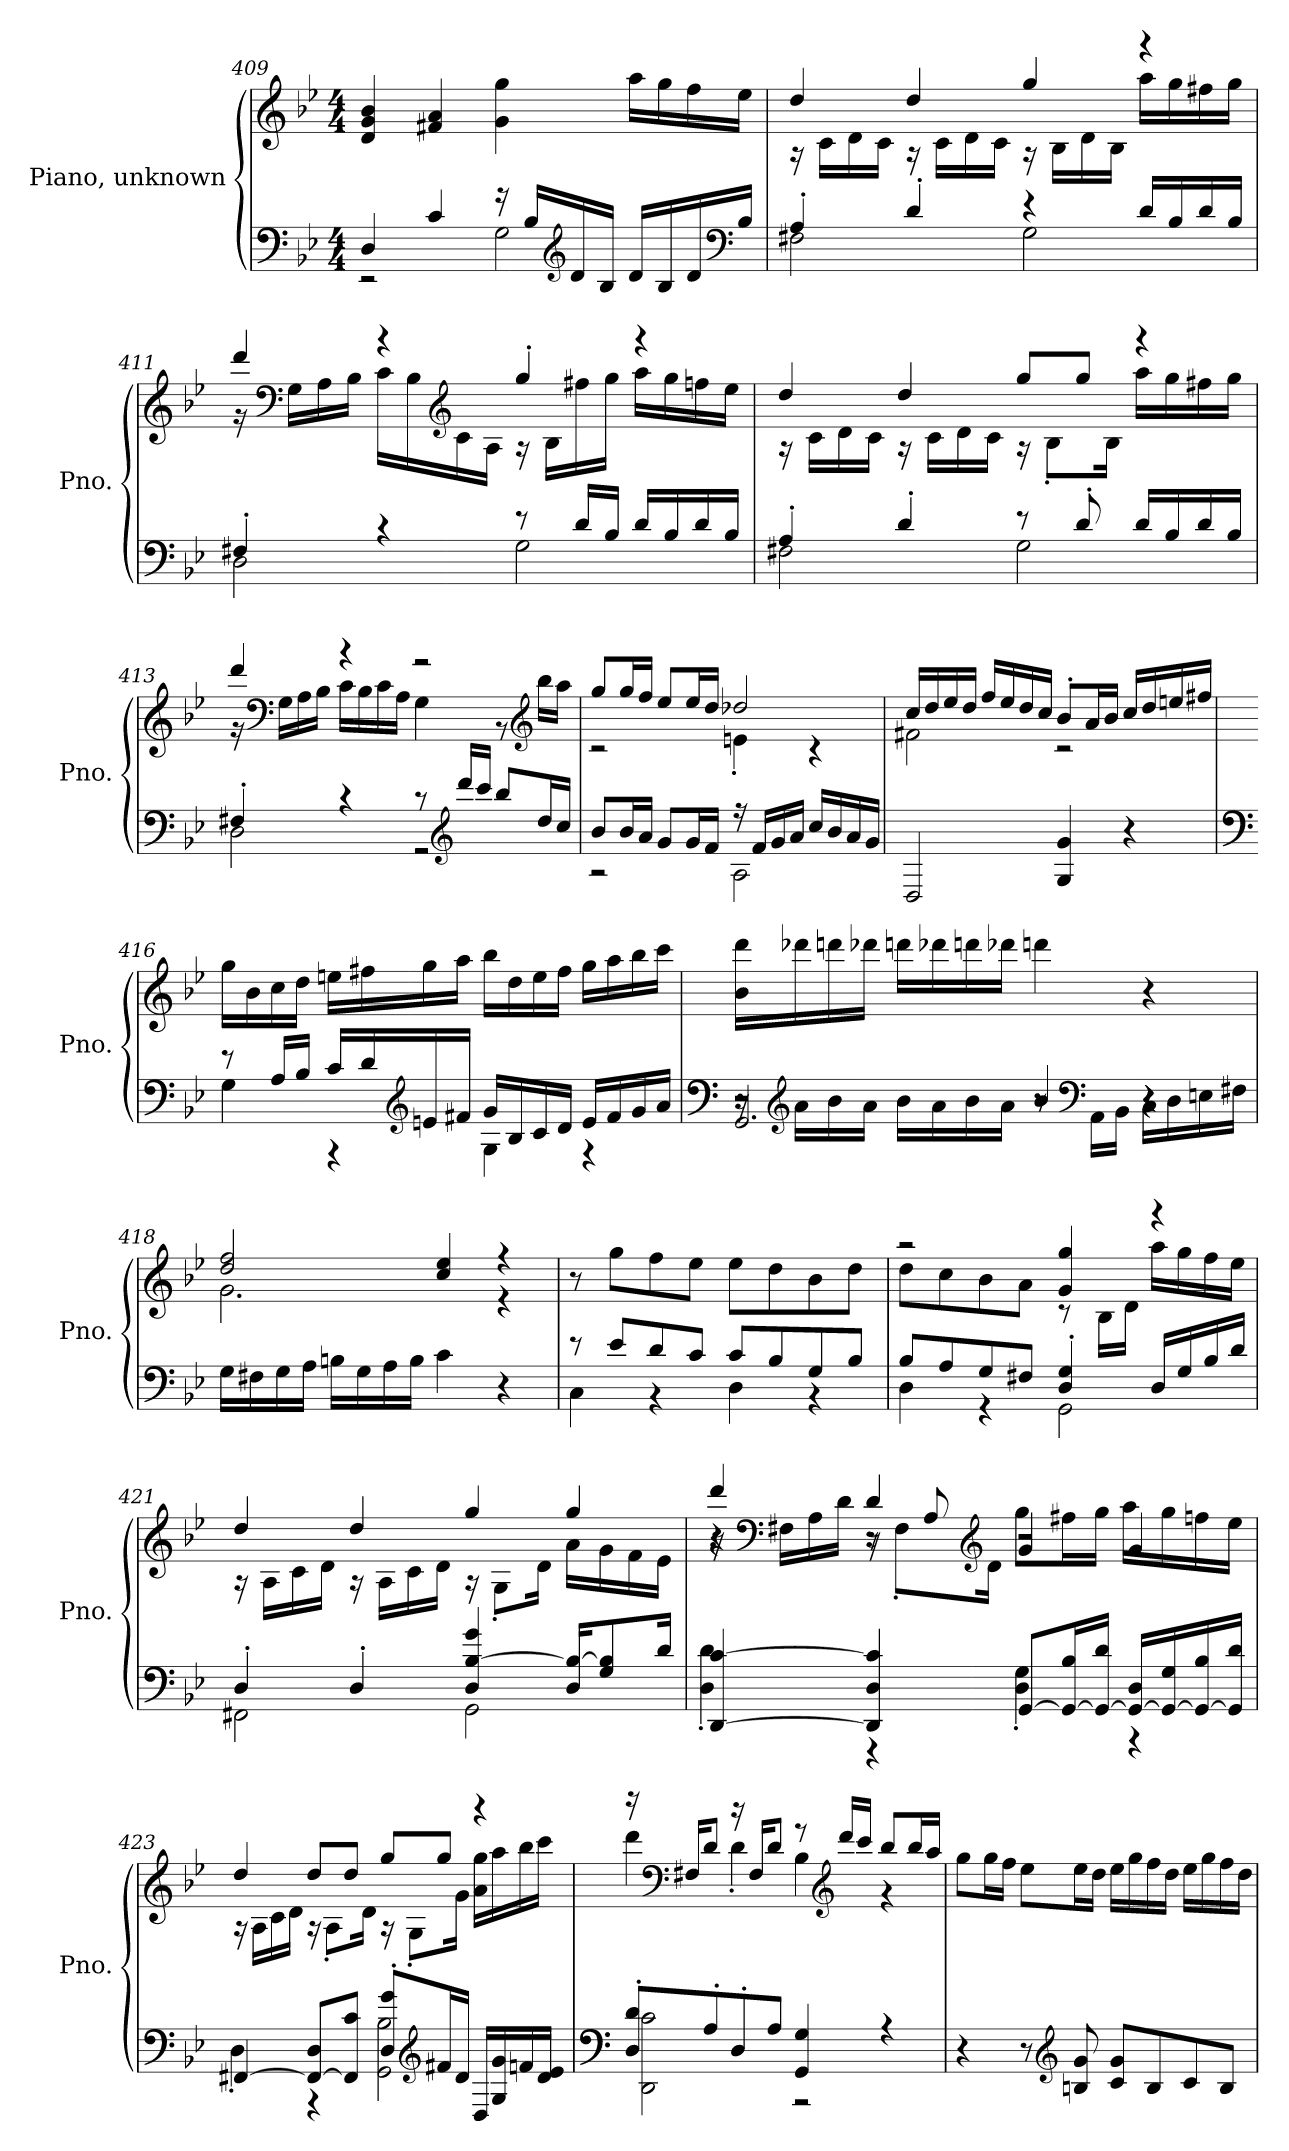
**kern	**kern
*part1	*part1
*staff2	*staff1
*I"Piano, unknown	*
*I'Pno.	*
*clefF4	*clefG2
*k[b-e-]	*k[b-e-]
*M4/4	*M4/4
=409	=409
*^	*
4D/	2r	4d/ 4g/ 4b-/
4c/	.	4f#X/ 4a/
16r	2G\	4g\ 4gg\
16B-/LL	.	.
*clefG2	*	*
16d/	.	.
16B-/JJ	.	.
16d/LL	.	16aa\LL
16B-/	.	16gg\
16d/	.	16ff\
*clefF4	*	*
16B-/JJ	.	16ee-\JJ
!!LO:LB:g=z
=410	=410	=410
*	*	*^
4A'/	2F#X\	4dd/	16r
.	.	.	16c\LL
.	.	.	16d\
.	.	.	16c\JJ
4d'/	.	4dd/	16r
.	.	.	16c\LL
.	.	.	16d\
.	.	.	16c\JJ
4r	2G\	4gg/	16r
.	.	.	16B-\LL
.	.	.	16d\
.	.	.	16B-\JJ
16d/LL	.	4r	16aa\LL
16B-/	.	.	16gg\
16d/	.	.	16ff#X\
16B-/JJ	.	.	16gg\JJ
=411	=411	=411	=411
4F#X'/	2D\	4ddd/	16r
*	*	*clefF4	*
.	.	.	16G\LL
.	.	.	16A\
.	.	.	16B-\JJ
4r	.	4r	16c\LL
.	.	.	16B-\
*	*	*clefG2	*
.	.	.	16c\
.	.	.	16A\JJ
8r	2G\	4gg'/	16r
.	.	.	16B-\LL
16d/LL	.	.	16ff#X\
16B-/JJ	.	.	16gg\JJ
16d/LL	.	4r	16aa\LL
16B-/	.	.	16gg\
16d/	.	.	16ffn\
16B-/JJ	.	.	16ee-\JJ
!!LO:LB:g=z	!!
=412	=412	=412	=412
4A'/	2F#X\	4dd/	16r
.	.	.	16c\LL
.	.	.	16d\
.	.	.	16c\JJ
4d'/	.	4dd/	16r
.	.	.	16c\LL
.	.	.	16d\
.	.	.	16c\JJ
8r	2G\	8gg/L	16r
.	.	.	8B-'\L
8d'/	.	8gg/J	.
.	.	.	16B-\Jk
16d/LL	.	4r	16aa\LL
16B-/	.	.	16gg\
16d/	.	.	16ff#X\
16B-/JJ	.	.	16gg\JJ
=413	=413	=413	=413
4F#X'/	2D\	4ddd/	16r
*	*	*clefF4	*
.	.	.	16G\LL
.	.	.	16A\
.	.	.	16B-\JJ
4r	.	4r	16c\LL
.	.	.	16B-\
.	.	.	16c\
.	.	.	16A\JJ
8r	2r	2r	4G\
*clefG2	*	*	*
16ddd/LL	.	.	.
16ccc/JJ	.	.	.
8bb-/L	.	.	8r
*	*	*clefG2	*
16dd/L	.	.	16bb-\LL
16cc/JJ	.	.	16aa\JJ
!!LO:LB:g=z	!!
=414	=414	=414	=414
8b-/L	2r	8gg/L	2r
16b-/L	.	16gg/L	.
16a/JJ	.	16ff/JJ	.
8g/L	.	8ee-/L	.
16g/L	.	16ee-/L	.
16f/JJ	.	16dd/JJ	.
16r	2A\	2dd-X/	4en'\
16f/LL	.	.	.
16g/	.	.	.
16a/JJ	.	.	.
16cc/LL	.	.	4r
16b-/	.	.	.
16a/	.	.	.
16g/JJ	.	.	.
*v	*v	*	*
=415	=415	=415
2D/	16cc/LL	2f#X\
.	16dd/	.
.	16ee-/	.
.	16dd/JJ	.
.	16ff/LL	.
.	16ee-/	.
.	16dd/	.
.	16cc/JJ	.
4G/ 4g/	8b-'/L	2r
.	16a/L	.
.	16b-/JJ	.
4r	16cc/LL	.
.	16dd/	.
.	16een/	.
.	16ff#X/JJ	.
*	*v	*v
!!LO:PB:g=z
=416	=416
*clefF4	*
*^	*
8r	4G\	16gg\LL
.	.	16b-\
16A/LL	.	16cc\
16B-/JJ	.	16dd\JJ
16c/LL	4r	16een\LL
16d/	.	16ff#X\
*clefG2	*	*
16en/	.	16gg\
16f#X/JJ	.	16aa\JJ
16g/LL	4G\	16bb-\LL
16B-/	.	16dd\
16c/	.	16ee\
16d/JJ	.	16ff#\JJ
16e/LL	4r	16gg\LL
16f#/	.	16aa\
16g/	.	16bb-\
16a/JJ	.	16ccc\JJ
*v	*v	*
!!LO:LB:g=z
=417	=417
*clefF4	*
*^	*
*	*^	*
2r	16r	2.GG/	16b-\ 16ddd\LL
*clefG2	*	*	*
.	16a\LL	.	16ddd-X\
.	16b-\	.	16dddn\
.	16a\JJ	.	16ddd-X\JJ
.	16b-\LL	.	16dddn\LL
.	16a\	.	16ddd-X\
.	16b-\	.	16dddn\
.	16a\JJ	.	16ddd-X\JJ
4b-/	8r	.	4dddn\
*clefF4	*	*	*
.	16AA\LL	.	.
.	16BB-\JJ	.	.
4r	16C\LL	4r	4r
.	16D\	.	.
.	16En\	.	.
.	16F#X\JJ	.	.
*v	*v	*v	*
=418	=418
*	*^
16G\LL	2dd/ 2ff/	2.g\
16F#X\	.	.
16G\	.	.
16A\JJ	.	.
16Bn\LL	.	.
16G\	.	.
16A\	.	.
16B\JJ	.	.
4c\	4cc/ 4ee-/	.
4r	4r	4r
*	*v	*v
!!LO:LB:g=z
=419	=419
*^	*
8r	4C\	8r
8e-/L	.	8gg\L
8d/	4r	8ff\
8c/J	.	8ee-\J
8c/L	4D\	8ee-\L
8B-/	.	8dd\
8G/	4r	8b-\
8B-/J	.	8dd\J
=420	=420	=420
*	*	*^
8B-/L	4D\	2r	8dd\L
8A/	.	.	8cc\
8G/	4r	.	8b-\
8F#X/J	.	.	8a\J
4D/' 4G/'	2GG\	4g/ 4gg/	8r
.	.	.	16B-\LL
.	.	.	16d\JJ
16D/LL	.	4r	16aa\LL
16G/	.	.	16gg\
16B-/	.	.	16ff\
16d/JJ	.	.	16ee-\JJ
=421	=421	=421	=421
4D'/	2FF#X\	4dd/	16r
.	.	.	16A\LL
.	.	.	16c\
.	.	.	16d\JJ
4D'/	.	4dd/	16r
.	.	.	16A\LL
.	.	.	16c\
.	.	.	16d\JJ
4D/ [4B-/ 4g/	2GG\	4gg/	16r
.	.	.	8G'\L
.	.	.	16d\Jk
16D/ 16B-/_KL	.	4gg/	16a\LL
8G/ 8B-/]	.	.	16g\
.	.	.	16f\
16d/Jk	.	.	16e-\JJ
!!LO:LB:g=z
=422	=422	=422	=422
*	*	*	*^
[4DD/ [4c/	4D\' 4d\'	4ddd/	16r	4r
*	*	*clefF4	*	*
.	.	.	16F#X\LL	.
.	.	.	16A\	.
.	.	.	16d\JJ	.
4DD/] 4D/ 4c/]	4r	4d/	16r	8r
.	.	.	8F#'\L	.
.	.	.	.	8A/
*	*	*clefG2	*	*
.	.	.	16d\Jk	.
[8GG/L	4D\' 4G\'	4g/	8gg\L	2r
16GG/_ 16B-/L	.	.	16ff#X\L	.
16GG/_ 16d/JJ	.	.	16gg\JJ	.
16GG/_ 16D/LL	4r	4g/	16aa\LL	.
16GG/_ 16G/	.	.	16gg\	.
16GG/_ 16B-/	.	.	16ffn\	.
16GG/] 16d/JJ	.	.	16ee-\JJ	.
*	*	*	*v	*v
=423	=423	=423	=423
[4FF#X/	4D'\	4dd/	16r
.	.	.	16A\LL
.	.	.	16c\
.	.	.	16d\JJ
8FF#/_ 8D/L	4r	8dd/L	16r
.	.	.	8A'\L
8FF#/] 8c/J	.	8dd/J	.
.	.	.	16d\Jk
8D/' 8g/'L	2GG\ 2B-\	8gg/L	16r
.	.	.	8G'\L
*clefG2	*	*	*
16f#X/L	.	8gg/J	.
16d/JJ	.	.	16g\Jk
16D/LL	.	4r	16a\ 16gg\LL
16G/ 16g/	.	.	16aa\
16fn/	.	.	16bb-\
16d/ 16e-/JJ	.	.	16ccc\JJ
!!LO:LB:g=z	!!
=424	=424	=424	=424
*clefF4	*	*	*
8D/' 8d/'L	2DD\ 2c\	16r	4ddd\
*	*	*clefF4	*
.	.	16F#X/KL	.
8A'/	.	8d/J	.
8D'/	.	16r	4d'\
.	.	16F#/KL	.
8A/J	.	8d/J	.
4GG/ 4G/	2r	8r	4B-\
*	*	*clefG2	*
.	.	16ddd/LL	.
.	.	16ccc/JJ	.
4r	.	8bb-/L	4r
.	.	16bb-/L	.
.	.	16aa/JJ	.
*v	*v	*	*
*	*v	*v
=425	=425
4r	8gg\L
.	16gg\L
.	16ff\JJ
8r	8ee-\L
*clefG2	*
8Bn/ 8g/	16ee-\L
.	16dd\JJ
8c/ 8g/L	16ee-\LL
.	16gg\
8B/	16ff\
.	16dd\JJ
8c/	16ee-\LL
.	16gg\
8B/J	16ff\
.	16dd\JJ
=	=
*-	*-
